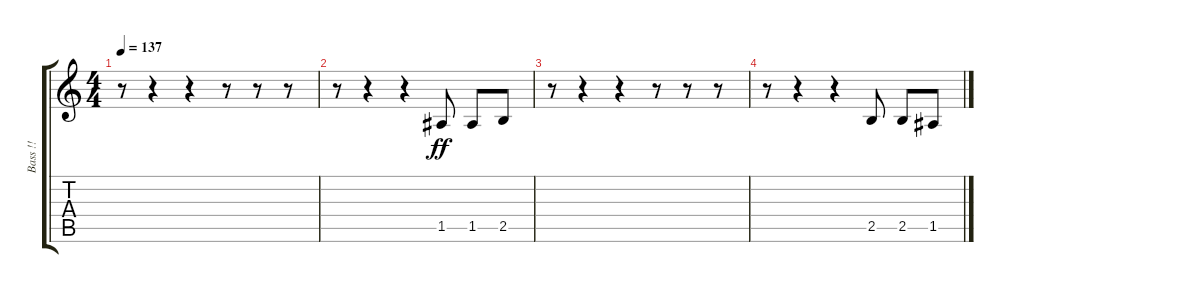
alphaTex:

\track ("Bass !!" "Bass !!") {instrument electricbassfinger}
\staff {score tabs}
\tuning (E4 B3 G3 D3 A2 E2) {hide}
\ts (4 4)
\tempo 137
\clef g2
\ks c
r.8{dy ff} r.4 r.4 r.8 r.8 r.8 |
r.8 r.4 r.4 1.5.8 1.5.8 2.5.8 |
r.8 r.4 r.4 r.8 r.8 r.8 |
r.8 r.4 r.4 2.5.8 2.5.8 1.5.8
